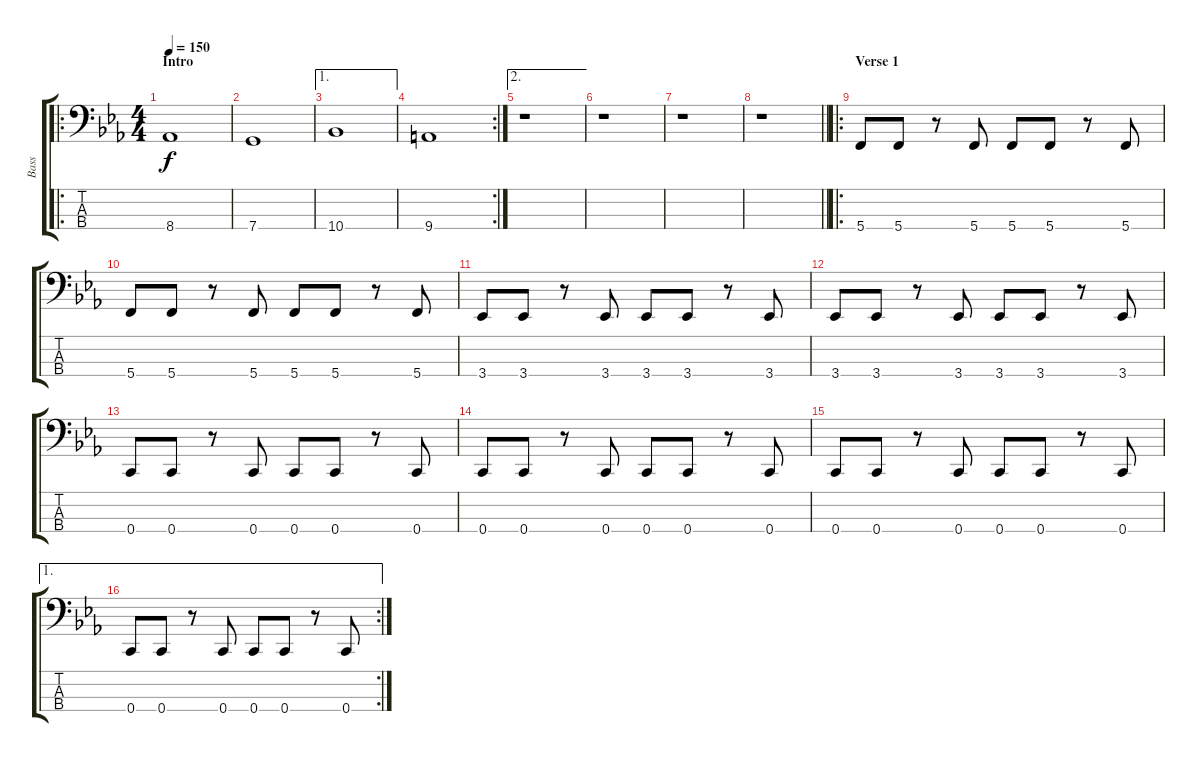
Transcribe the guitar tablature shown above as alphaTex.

\track ("Bass" "Bass") {instrument electricbassfinger}
\staff {score tabs}
\tuning (G2 C2 G1 C1) {hide}
\ro
\ts (4 4)
\section ("" "Intro")
\tempo 150
\clef f4
\ks cminor
8.4.1{dy f instrument electricbassfinger} |
7.4.1 |
\ae 1
10.4.1 |
\rc 2
9.4.1 |
\ae 2
r.1 |
r.1 |
r.1 |
\barLineRight lightlight
r.1 |
\ro
\section ("" "Verse 1")
5.4.8 5.4.8 r.8 5.4.8 5.4.8 5.4.8 r.8 5.4.8 |
5.4.8 5.4.8 r.8 5.4.8 5.4.8 5.4.8 r.8 5.4.8 |
3.4.8 3.4.8 r.8 3.4.8 3.4.8 3.4.8 r.8 3.4.8 |
3.4.8 3.4.8 r.8 3.4.8 3.4.8 3.4.8 r.8 3.4.8 |
0.4.8 0.4.8 r.8 0.4.8 0.4.8 0.4.8 r.8 0.4.8 |
0.4.8 0.4.8 r.8 0.4.8 0.4.8 0.4.8 r.8 0.4.8 |
0.4.8 0.4.8 r.8 0.4.8 0.4.8 0.4.8 r.8 0.4.8 |
\ae 1
\rc 2
0.4.8 0.4.8 r.8 0.4.8 0.4.8 0.4.8 r.8 0.4.8
